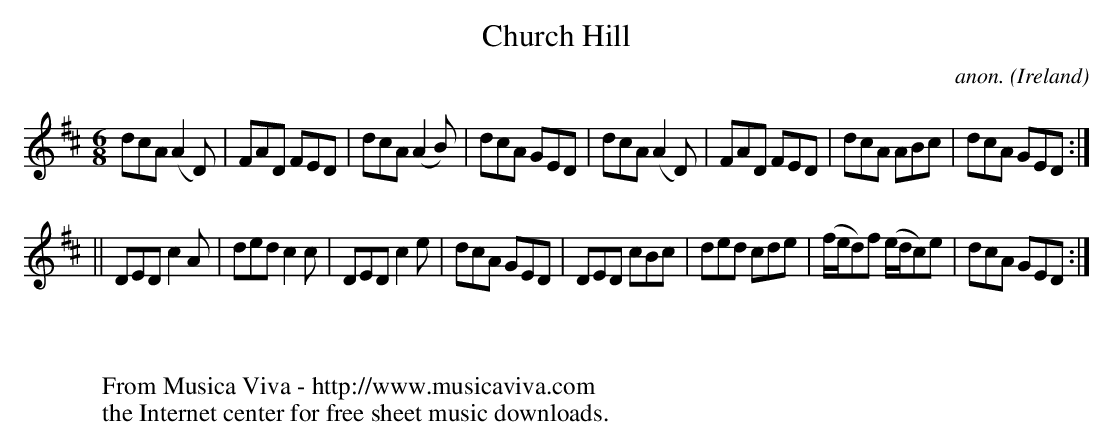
X:1
T:Church Hill
C:anon.
O:Ireland
M:6/8
L:1/8
K:D
dcA (A2D)|FAD FED|dcA (A2B)|dcA GED|dcA (A2D)|FAD FED|dcA ABc|dcA GED:|
||DED c2A|ded c2c|DED c2e|dcA GED|DED cBc|ded cde|(f/e/d)f (e/d/c)e|dcA GED:|
W:
W:
W: From Musica Viva - http://www.musicaviva.com
W: the Internet center for free sheet music downloads.
